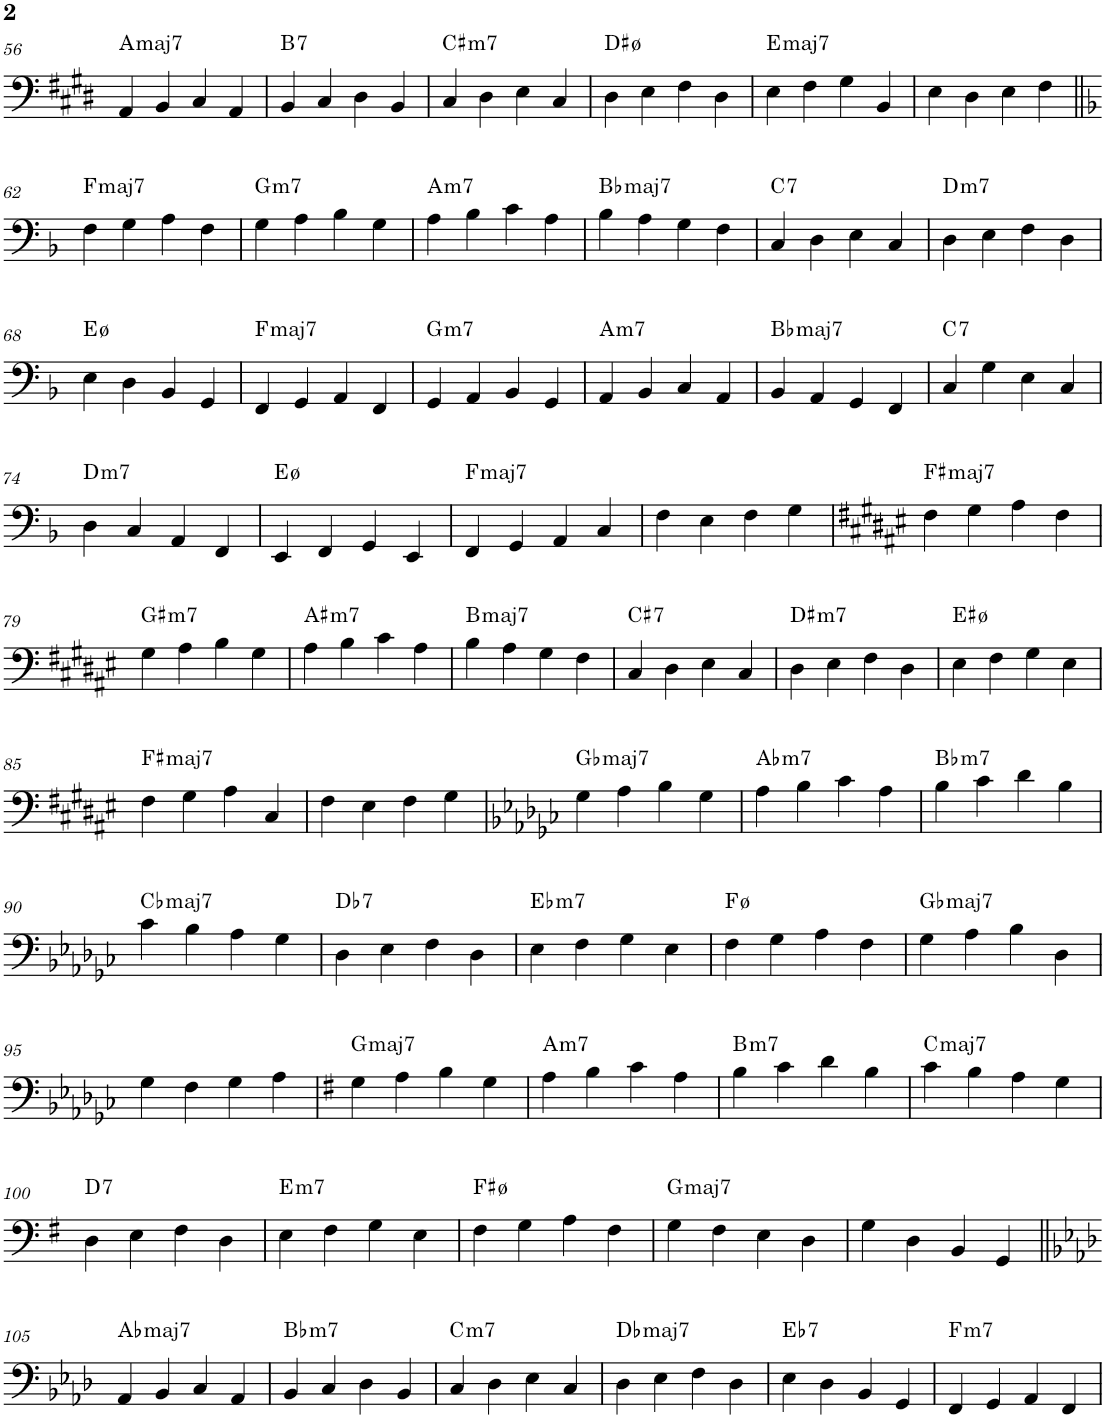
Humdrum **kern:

**kern	**harte
*part1	*part1
*staff1	*
*I"Acoustic Bass	*
*I'Bass	*
!!LO:PB:g=z
*clefF4	*
*Trd7c12	*
*k[f#c#g#d#]	*
*M4/4	*
=56	=56
!	!LO:H:kt=maj7
4AA/	A:maj7
4BB/	.
4C#/	.
4AA/	.
=57	=57
!	!LO:H:kt=7
4BB/	B:7
4C#/	.
4D#\	.
4BB/	.
=58	=58
!	!LO:H:kt=m7
4C#/	C#:min7
4D#\	.
4E\	.
4C#/	.
=59	=59
4D#\	D#:hdim7
4E\	.
4F#\	.
4D#\	.
=60	=60
!	!LO:H:kt=maj7
4E\	E:maj7
4F#\	.
4G#\	.
4BB/	.
=61	=61
4E\	.
4D#\	.
4E\	.
4F#\	.
!!LO:LB:g=z
=62||	=62||
*k[b-]	*
!	!LO:H:kt=maj7
4F\	F:maj7
4G\	.
4A\	.
4F\	.
=63	=63
!	!LO:H:kt=m7
4G\	G:min7
4A\	.
4B-\	.
4G\	.
=64	=64
!	!LO:H:kt=m7
4A\	A:min7
4B-\	.
4c\	.
4A\	.
=65	=65
!	!LO:H:kt=maj7
4B-\	Bb:maj7
4A\	.
4G\	.
4F\	.
=66	=66
!	!LO:H:kt=7
4C/	C:7
4D\	.
4E\	.
4C/	.
=67	=67
!	!LO:H:kt=m7
4D\	D:min7
4E\	.
4F\	.
4D\	.
!!LO:LB:g=z
=68	=68
4E\	E:hdim7
4D\	.
4BB-/	.
4GG/	.
=69	=69
!	!LO:H:kt=maj7
4FF/	F:maj7
4GG/	.
4AA/	.
4FF/	.
=70	=70
!	!LO:H:kt=m7
4GG/	G:min7
4AA/	.
4BB-/	.
4GG/	.
=71	=71
!	!LO:H:kt=m7
4AA/	A:min7
4BB-/	.
4C/	.
4AA/	.
=72	=72
!	!LO:H:kt=maj7
4BB-/	Bb:maj7
4AA/	.
4GG/	.
4FF/	.
=73	=73
!	!LO:H:kt=7
4C/	C:7
4G\	.
4E\	.
4C/	.
!!LO:LB:g=z
=74	=74
!	!LO:H:kt=m7
4D\	D:min7
4C/	.
4AA/	.
4FF/	.
=75	=75
4EE/	E:hdim7
4FF/	.
4GG/	.
4EE/	.
=76	=76
!	!LO:H:kt=maj7
4FF/	F:maj7
4GG/	.
4AA/	.
4C/	.
=77	=77
4F\	.
4E\	.
4F\	.
4G\	.
=78	=78
*k[f#c#g#d#a#e#]	*
!	!LO:H:kt=maj7
4F#\	F#:maj7
4G#\	.
4A#\	.
4F#\	.
!!LO:LB:g=z
=79	=79
!	!LO:H:kt=m7
4G#\	G#:min7
4A#\	.
4B\	.
4G#\	.
=80	=80
!	!LO:H:kt=m7
4A#\	A#:min7
4B\	.
4c#\	.
4A#\	.
=81	=81
!	!LO:H:kt=maj7
4B\	B:maj7
4A#\	.
4G#\	.
4F#\	.
=82	=82
!	!LO:H:kt=7
4C#/	C#:7
4D#\	.
4E#\	.
4C#/	.
=83	=83
!	!LO:H:kt=m7
4D#\	D#:min7
4E#\	.
4F#\	.
4D#\	.
=84	=84
4E#\	E#:hdim7
4F#\	.
4G#\	.
4E#\	.
!!LO:LB:g=z
=85	=85
!	!LO:H:kt=maj7
4F#\	F#:maj7
4G#\	.
4A#\	.
4C#/	.
=86	=86
4F#\	.
4E#\	.
4F#\	.
4G#\	.
=87	=87
*k[b-e-a-d-g-c-]	*
!	!LO:H:kt=maj7
4G-\	Gb:maj7
4A-\	.
4B-\	.
4G-\	.
=88	=88
!	!LO:H:kt=m7
4A-\	Ab:min7
4B-\	.
4c-\	.
4A-\	.
=89	=89
!	!LO:H:kt=m7
4B-\	Bb:min7
4c-\	.
4d-\	.
4B-\	.
!!LO:LB:g=z
=90	=90
!	!LO:H:kt=maj7
4c-\	Cb:maj7
4B-\	.
4A-\	.
4G-\	.
=91	=91
!	!LO:H:kt=7
4D-\	Db:7
4E-\	.
4F\	.
4D-\	.
=92	=92
!	!LO:H:kt=m7
4E-\	Eb:min7
4F\	.
4G-\	.
4E-\	.
=93	=93
4F\	F:hdim7
4G-\	.
4A-\	.
4F\	.
=94	=94
!	!LO:H:kt=maj7
4G-\	Gb:maj7
4A-\	.
4B-\	.
4D-\	.
!!LO:LB:g=z
=95	=95
4G-\	.
4F\	.
4G-\	.
4A-\	.
=96	=96
*k[f#]	*
!	!LO:H:kt=maj7
4G\	G:maj7
4A\	.
4B\	.
4G\	.
=97	=97
!	!LO:H:kt=m7
4A\	A:min7
4B\	.
4c\	.
4A\	.
=98	=98
!	!LO:H:kt=m7
4B\	B:min7
4c\	.
4d\	.
4B\	.
=99	=99
!	!LO:H:kt=maj7
4c\	C:maj7
4B\	.
4A\	.
4G\	.
!!LO:LB:g=z
=100	=100
!	!LO:H:kt=7
4D\	D:7
4E\	.
4F#\	.
4D\	.
=101	=101
!	!LO:H:kt=m7
4E\	E:min7
4F#\	.
4G\	.
4E\	.
=102	=102
4F#\	F#:hdim7
4G\	.
4A\	.
4F#\	.
=103	=103
!	!LO:H:kt=maj7
4G\	G:maj7
4F#\	.
4E\	.
4D\	.
=104	=104
4G\	.
4D\	.
4BB/	.
4GG/	.
!!LO:LB:g=z
=105||	=105||
*k[b-e-a-d-]	*
!	!LO:H:kt=maj7
4AA-/	Ab:maj7
4BB-/	.
4C/	.
4AA-/	.
=106	=106
!	!LO:H:kt=m7
4BB-/	Bb:min7
4C/	.
4D-\	.
4BB-/	.
=107	=107
!	!LO:H:kt=m7
4C/	C:min7
4D-\	.
4E-\	.
4C/	.
=108	=108
!	!LO:H:kt=maj7
4D-\	Db:maj7
4E-\	.
4F\	.
4D-\	.
=109	=109
!	!LO:H:kt=7
4E-\	Eb:7
4D-\	.
4BB-/	.
4GG/	.
=110	=110
!	!LO:H:kt=m7
4FF/	F:min7
4GG/	.
4AA-/	.
4FF/	.
=	=
*-	*-
